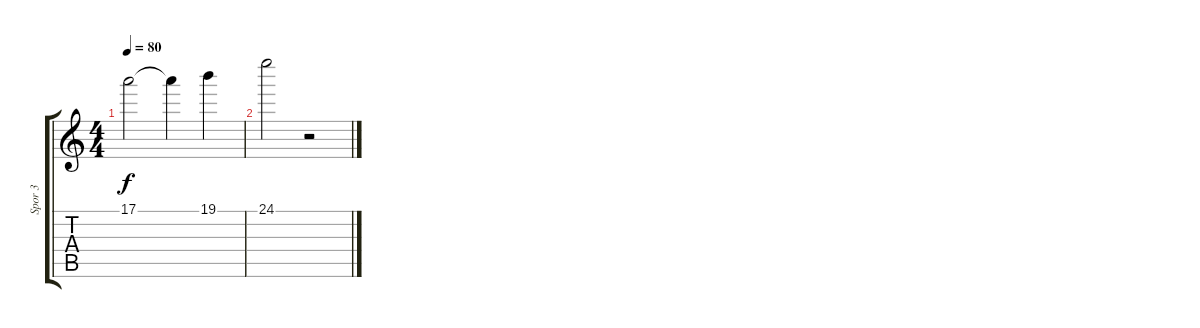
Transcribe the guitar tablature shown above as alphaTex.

\track ("Spor 3" "Spor 3") {instrument acousticguitarsteel}
\staff {score tabs}
\tuning (E4 B3 G3 D3 A2 E2) {hide}
\ts (4 4)
\tempo 80
\clef g2
\ks c
17.1.2{dy f} 17.1{t}.4 19.1.4 |
24.1.2 r.2
